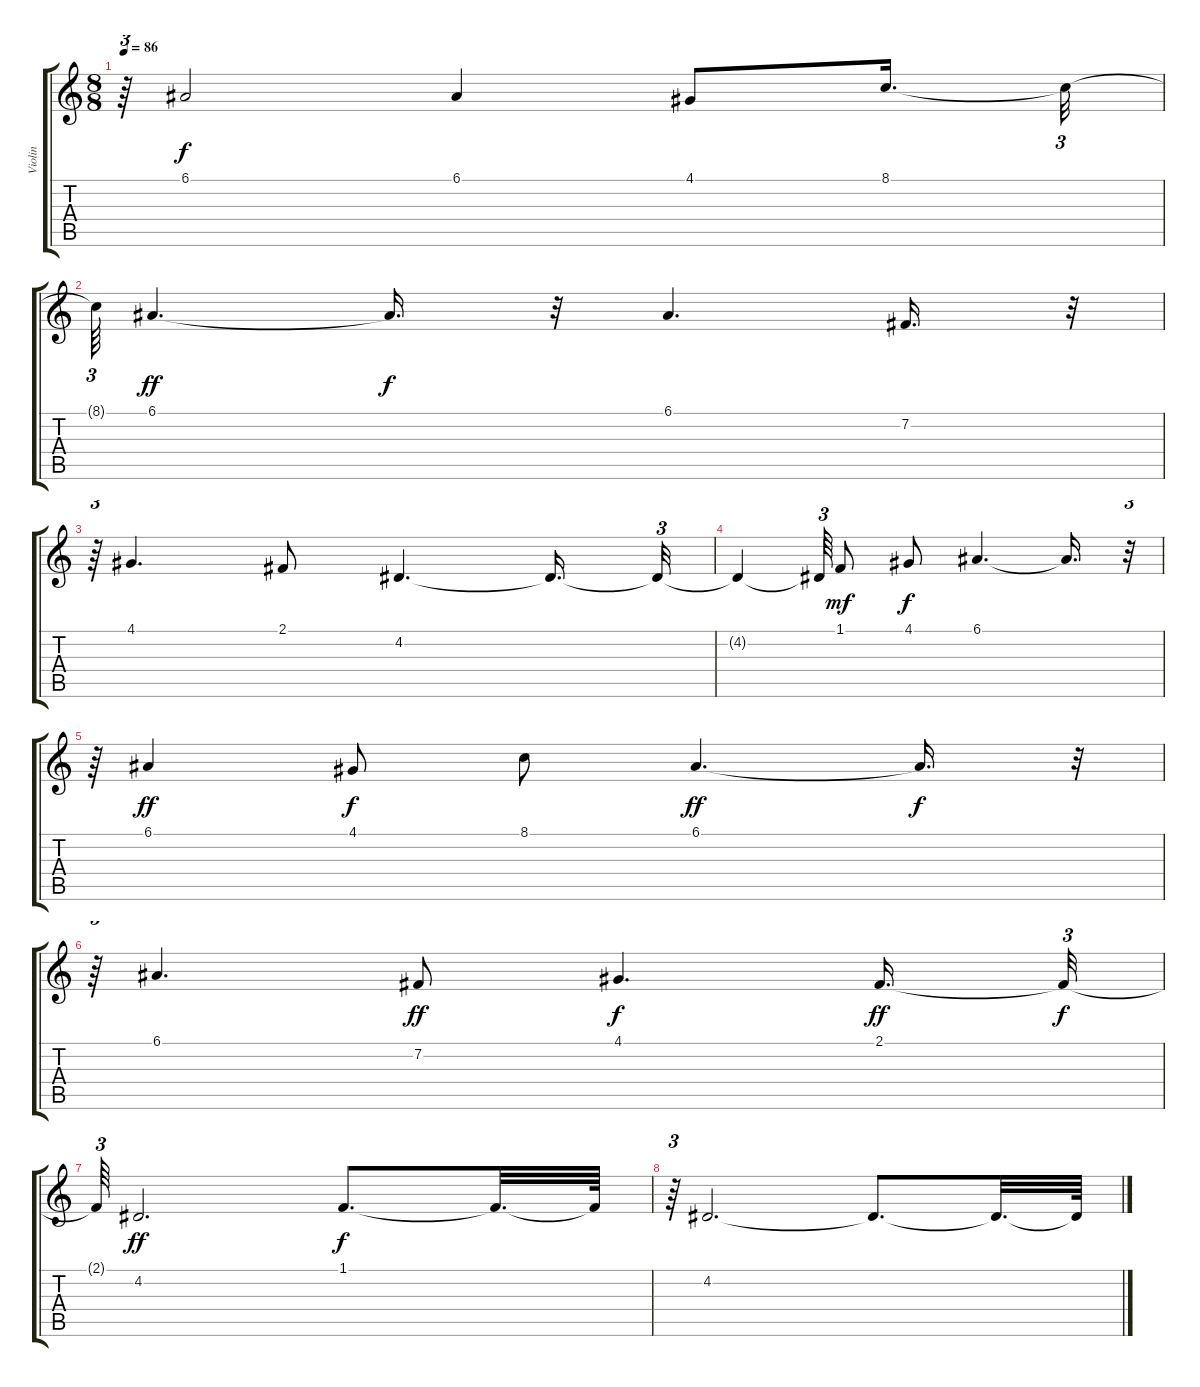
\track ("Violin" "Violin") {instrument violin}
\staff {score tabs}
\tuning (E4 B3 G3 D3 A2 E2) {hide}
\ts (8 8)
\tempo 86
\clef g2
\ks c
r.64{tu (3 2) dy f} 6.1.2 6.1.4 4.1.8 8.1.16{d} 8.1{t}.32{tu (3 2)} |
8.1{t}.64{tu (3 2)} 6.1.4{d dy ff} 6.1{t}.16{d dy f} r.32 6.1.4{d} 7.2.16{d} r.32{tu (3 2)} |
r.64{tu (3 2)} 4.1.4{d} 2.1.8 4.2.4{d} 4.2{t}.16{d} 4.2{t}.32{tu (3 2)} |
4.2{t}.4 4.2{t}.64{tu (3 2)} 1.1.8{dy mf} 4.1.8{dy f} 6.1.4{d} 6.1{t}.16{d} r.32{tu (3 2)} |
r.64{tu (3 2)} 6.1.4{dy ff} 4.1.8{dy f} 8.1.8 6.1.4{d dy ff} 6.1{t}.16{d dy f} r.32{tu (3 2)} |
r.64{tu (3 2)} 6.1.4{d} 7.2.8{dy ff} 4.1.4{d dy f} 2.1.16{d dy ff} 2.1{t}.32{tu (3 2) dy f} |
2.1{t}.64{tu (3 2)} 4.2.2{d dy ff} 1.1.8{d dy f} 1.1{t}.32{d} 1.1{t}.64 |
r.64{tu (3 2)} 4.2.2{d} 4.2{t}.8{d} 4.2{t}.32{d} 4.2{t}.64
